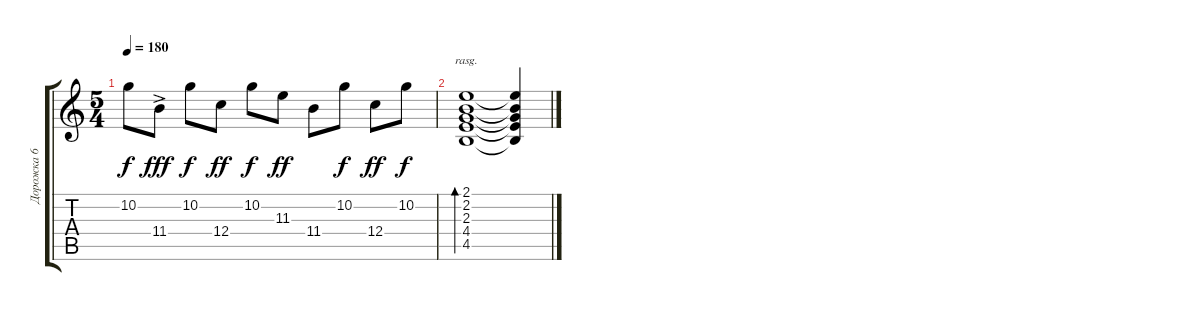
\track ("Дорожка 6" "Дорожка 6") {instrument acousticguitarsteel}
\staff {score tabs}
\tuning (D4 A3 F3 C3 G2 C2) {hide}
\ts (5 4)
\tempo 180
\clef g2
\ks c
10.2.8{dy f} 11.4{ac}.8{dy fff} 10.2.8{dy f} 12.4.8{dy ff} 10.2.8{dy f} 11.3.8{dy ff} 11.4.8 10.2.8{dy f} 12.4.8{dy ff} 10.2.8{dy f} |
(2.1 2.2 2.3 4.4 4.5).1{bd 480 rasg ii} (2.1{t} 2.2{t} 2.3{t} 4.4{t} 4.5{t}).4
